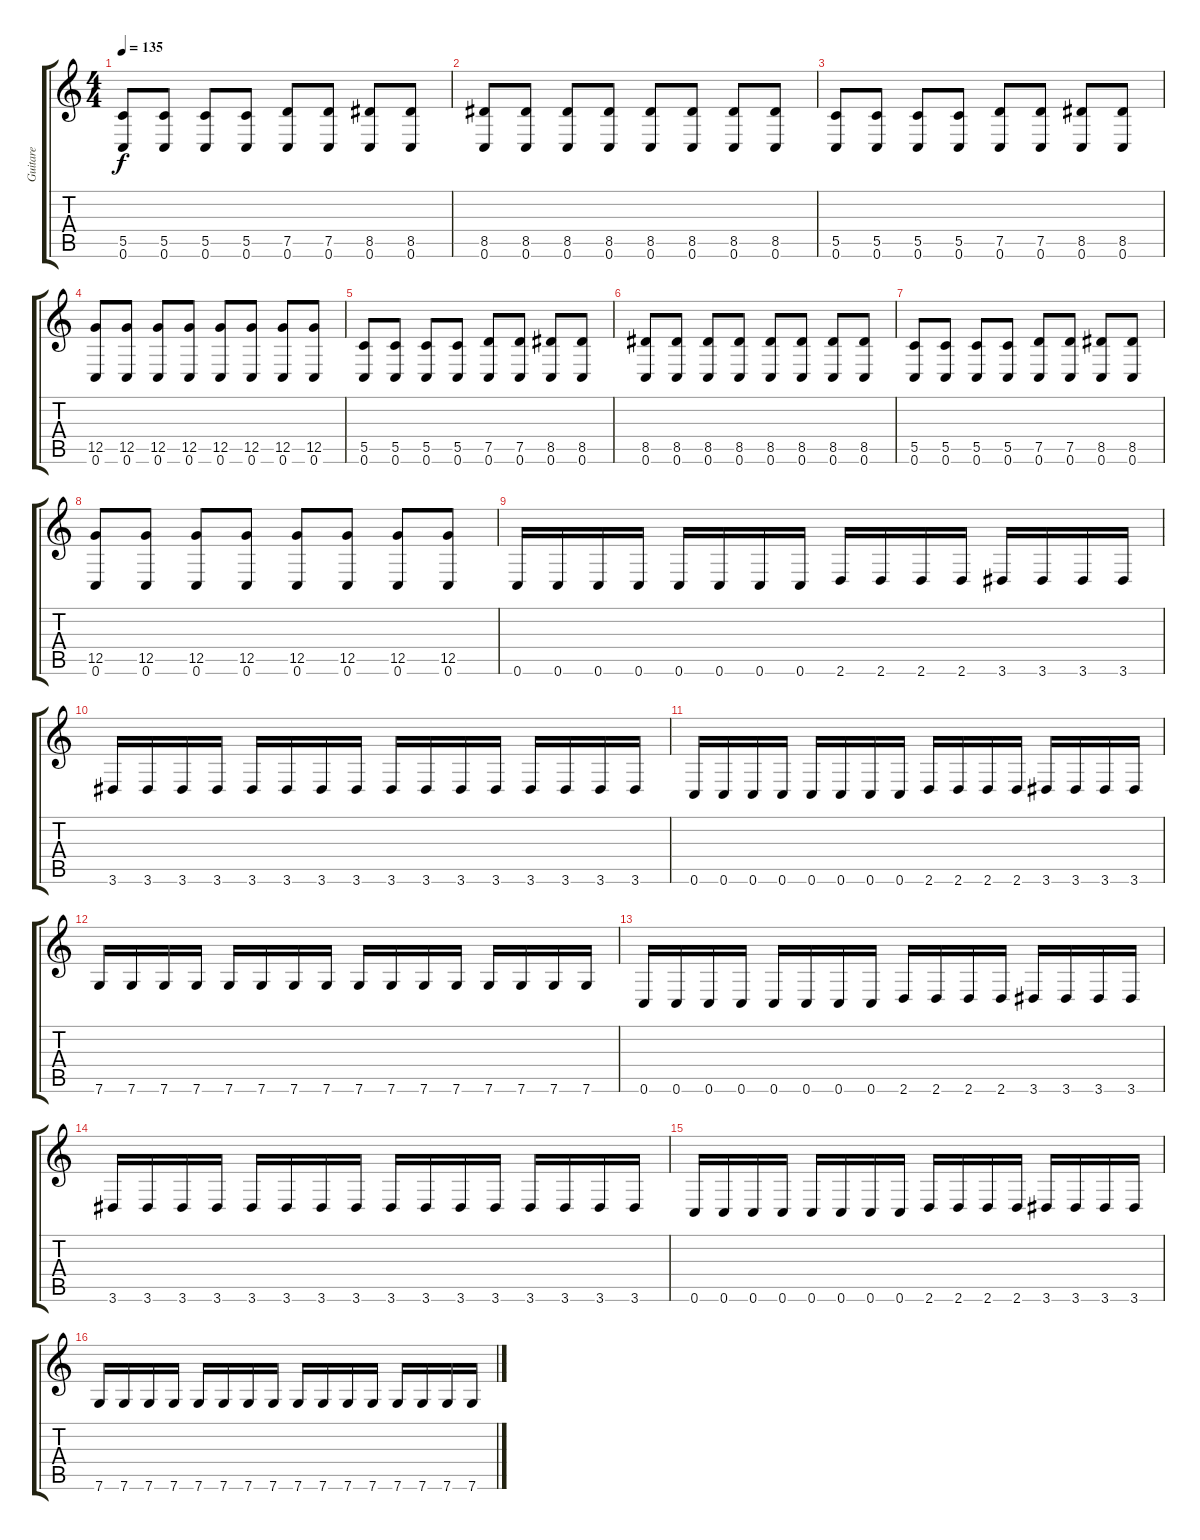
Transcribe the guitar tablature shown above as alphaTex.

\track ("Guitare" "Guitare") {instrument distortionguitar}
\staff {score tabs}
\tuning (D4 A3 F3 C3 G2 C2) {hide}
\ts (4 4)
\tempo 135
\clef g2
\ks c
(5.5 0.6).8{dy f instrument electricguitarjazz} (5.5 0.6).8 (5.5 0.6).8 (5.5 0.6).8 (7.5 0.6).8 (7.5 0.6).8 (8.5 0.6).8 (8.5 0.6).8 |
(8.5 0.6).8 (8.5 0.6).8 (8.5 0.6).8 (8.5 0.6).8 (8.5 0.6).8 (8.5 0.6).8 (8.5 0.6).8 (8.5 0.6).8 |
(5.5 0.6).8 (5.5 0.6).8 (5.5 0.6).8 (5.5 0.6).8 (7.5 0.6).8 (7.5 0.6).8 (8.5 0.6).8 (8.5 0.6).8 |
(12.5 0.6).8 (12.5 0.6).8 (12.5 0.6).8 (12.5 0.6).8 (12.5 0.6).8 (12.5 0.6).8 (12.5 0.6).8 (12.5 0.6).8 |
(5.5 0.6).8 (5.5 0.6).8 (5.5 0.6).8 (5.5 0.6).8 (7.5 0.6).8 (7.5 0.6).8 (8.5 0.6).8 (8.5 0.6).8 |
(8.5 0.6).8 (8.5 0.6).8 (8.5 0.6).8 (8.5 0.6).8 (8.5 0.6).8 (8.5 0.6).8 (8.5 0.6).8 (8.5 0.6).8 |
(5.5 0.6).8 (5.5 0.6).8 (5.5 0.6).8 (5.5 0.6).8 (7.5 0.6).8 (7.5 0.6).8 (8.5 0.6).8 (8.5 0.6).8 |
(12.5 0.6).8 (12.5 0.6).8 (12.5 0.6).8 (12.5 0.6).8 (12.5 0.6).8 (12.5 0.6).8 (12.5 0.6).8 (12.5 0.6).8 |
\section ("" "")
0.6.16{instrument distortionguitar} 0.6.16 0.6.16 0.6.16 0.6.16 0.6.16 0.6.16 0.6.16 2.6.16 2.6.16 2.6.16 2.6.16 3.6.16 3.6.16 3.6.16 3.6.16 |
3.6.16 3.6.16 3.6.16 3.6.16 3.6.16 3.6.16 3.6.16 3.6.16 3.6.16 3.6.16 3.6.16 3.6.16 3.6.16 3.6.16 3.6.16 3.6.16 |
0.6.16 0.6.16 0.6.16 0.6.16 0.6.16 0.6.16 0.6.16 0.6.16 2.6.16 2.6.16 2.6.16 2.6.16 3.6.16 3.6.16 3.6.16 3.6.16 |
7.6.16 7.6.16 7.6.16 7.6.16 7.6.16 7.6.16 7.6.16 7.6.16 7.6.16 7.6.16 7.6.16 7.6.16 7.6.16 7.6.16 7.6.16 7.6.16 |
0.6.16 0.6.16 0.6.16 0.6.16 0.6.16 0.6.16 0.6.16 0.6.16 2.6.16 2.6.16 2.6.16 2.6.16 3.6.16 3.6.16 3.6.16 3.6.16 |
3.6.16 3.6.16 3.6.16 3.6.16 3.6.16 3.6.16 3.6.16 3.6.16 3.6.16 3.6.16 3.6.16 3.6.16 3.6.16 3.6.16 3.6.16 3.6.16 |
0.6.16 0.6.16 0.6.16 0.6.16 0.6.16 0.6.16 0.6.16 0.6.16 2.6.16 2.6.16 2.6.16 2.6.16 3.6.16 3.6.16 3.6.16 3.6.16 |
7.6.16 7.6.16 7.6.16 7.6.16 7.6.16 7.6.16 7.6.16 7.6.16 7.6.16 7.6.16 7.6.16 7.6.16 7.6.16 7.6.16 7.6.16 7.6.16
